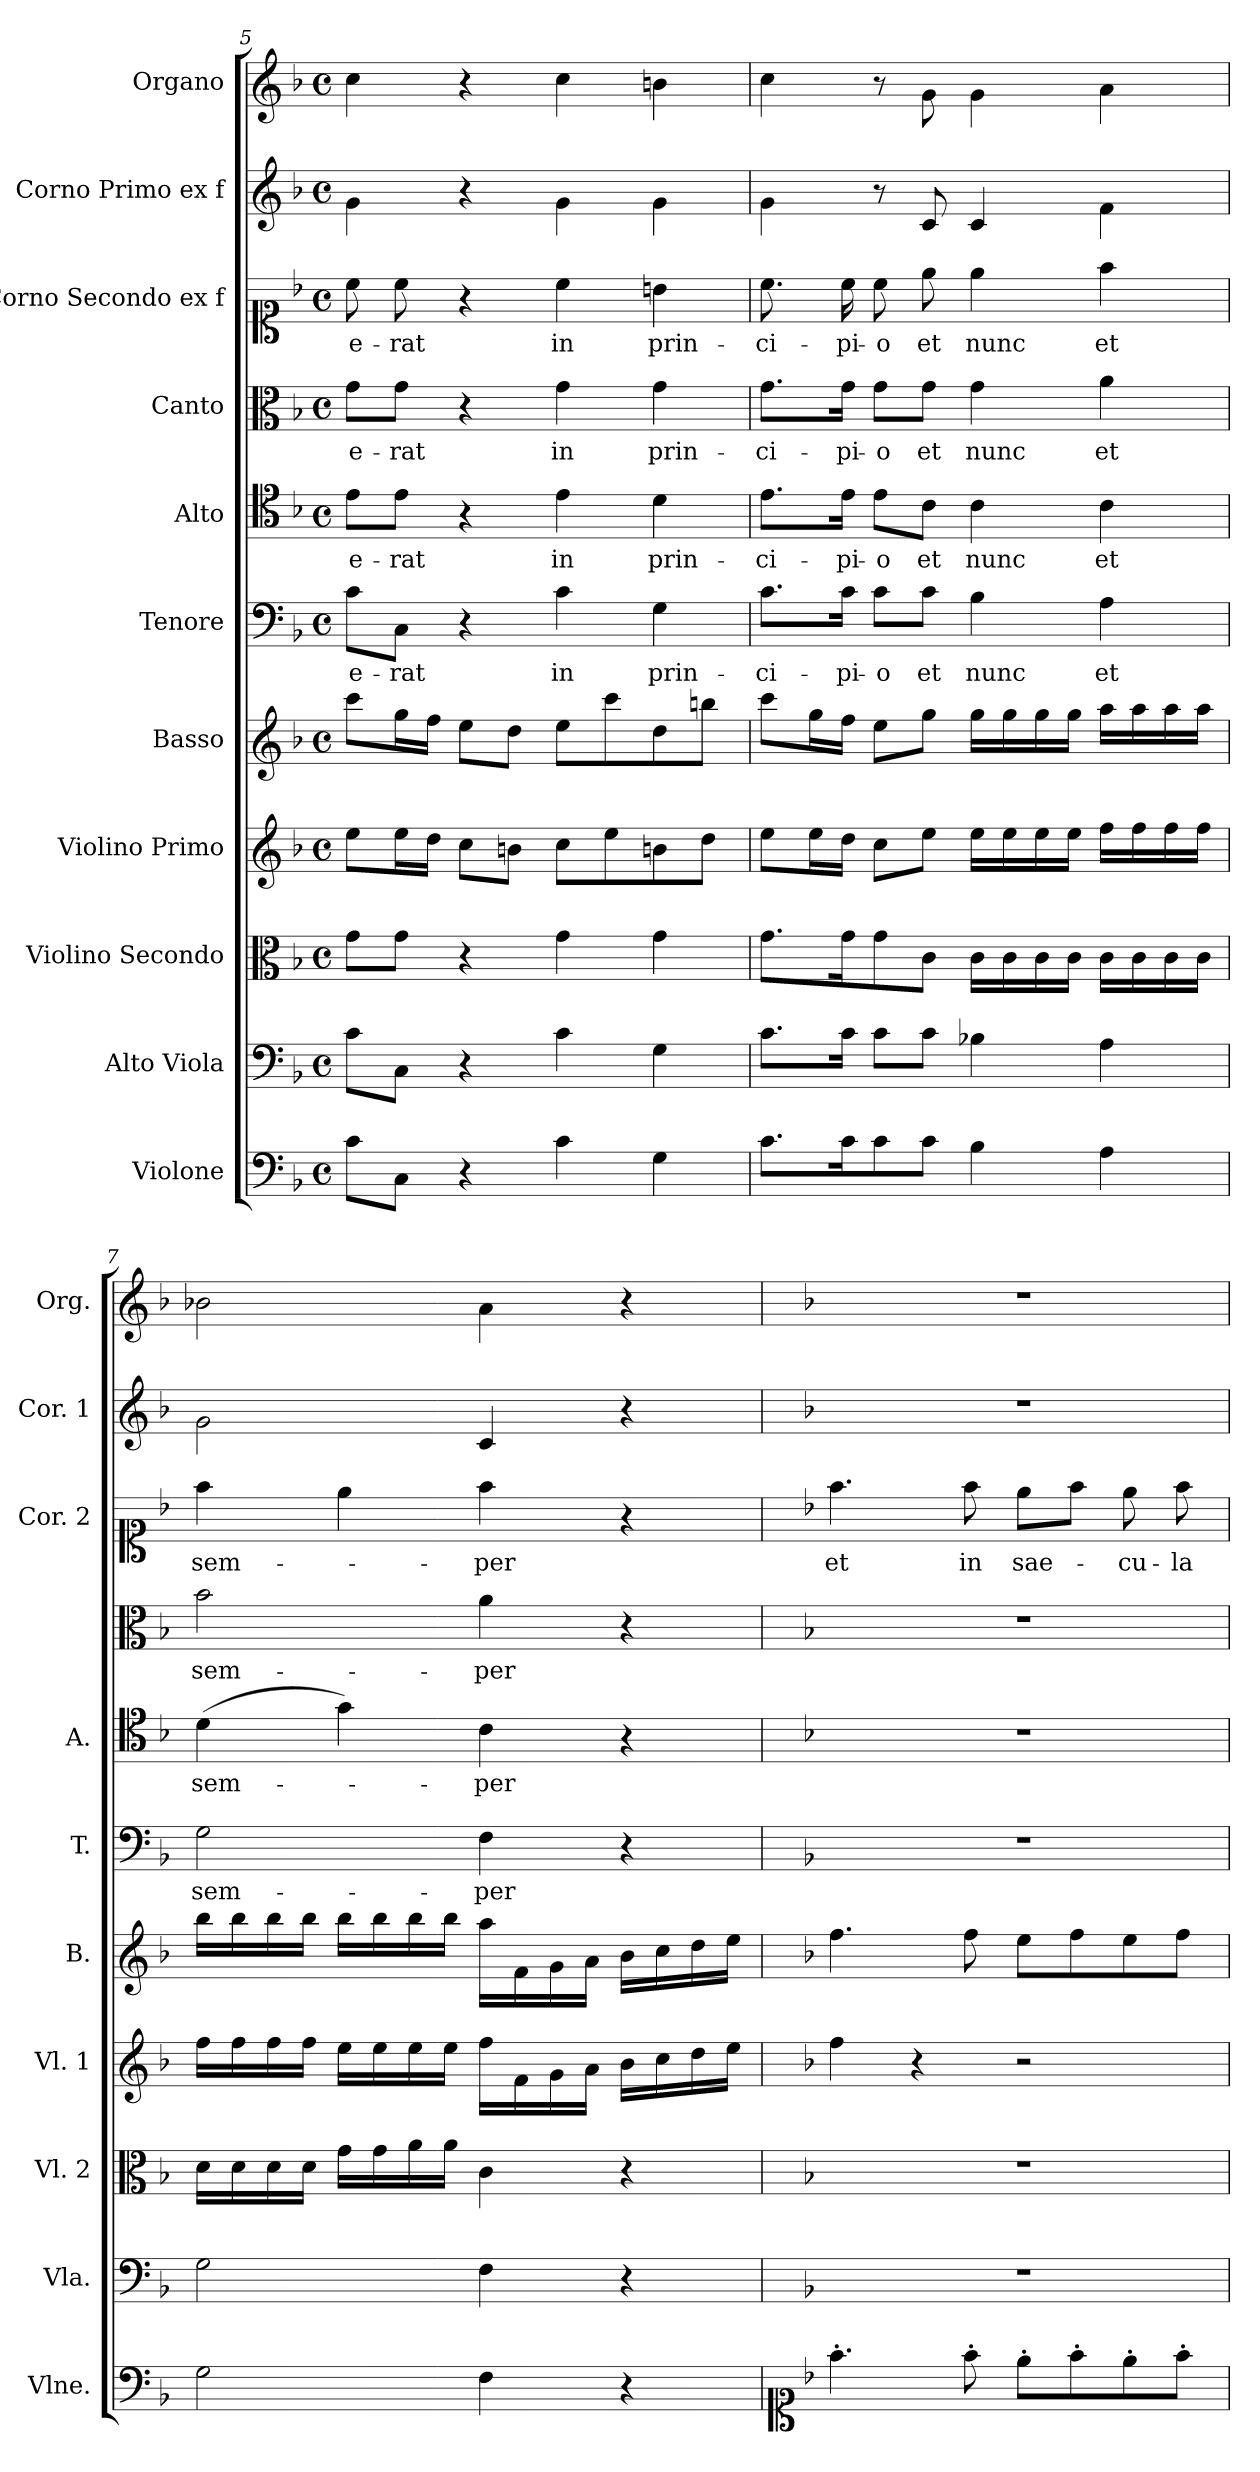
**kern	**kern	**kern	**kern	**kern	**kern	**text	**kern	**text	**kern	**text	**kern	**text	**kern	**kern
*part11	*part10	*part9	*part8	*part7	*part6	*part6	*part5	*part5	*part4	*part4	*part3	*part3	*part2	*part1
*staff11	*staff10	*staff9	*staff8	*staff7	*staff6	*staff6	*staff5	*staff5	*staff4	*staff4	*staff3	*staff3	*staff2	*staff1
*I"Violone	*I"Alto Viola	*I"Violino Secondo	*I"Violino Primo	*I"Basso	*I"Tenore	*	*I"Alto	*	*I"Canto	*	*I"Corno Secondo ex f	*	*I"Corno Primo ex f	*I"Organo
*I'Vlne.	*I'Vla.	*I'Vl. 2	*I'Vl. 1	*I'B.	*I'T.	*	*I'A.	*	*	*	*I'Cor. 2	*	*I'Cor. 1	*I'Org.
*clefF4	*clefF4	*clefC3	*clefG2	*clefG2	*clefF4	*	*clefC4	*	*clefC3	*	*clefC1	*	*clefG2	*clefG2
*	*ITrd7c12	*	*	*	*	*	*	*	*	*	*	*	*ITrd0c7	*ITrd0c7
*k[b-]	*k[b-]	*k[b-]	*k[b-]	*k[b-]	*k[b-]	*	*k[b-]	*	*k[b-]	*	*k[b-]	*	*k[b-]	*k[b-]
*M4/4	*M4/4	*M4/4	*M4/4	*M4/4	*M4/4	*	*M4/4	*	*M4/4	*	*M4/4	*	*M4/4	*M4/4
*met(c)	*met(c)	*met(c)	*met(c)	*met(c)	*met(c)	*	*met(c)	*	*met(c)	*	*met(c)	*	*met(c)	*met(c)
=5	=5	=5	=5	=5	=5	=5	=5	=5	=5	=5	=5	=5	=5	=5
8c\L	8C\L	8g\L	8ee\L	8ccc\L	8c\L	e-	8e\L	e-	8g\L	e-	8cc\	e-	4g\	4cc\
8C\J	8CC\J	8g\J	16ee\L	16gg\L	8C\J	-rat	8e\J	-rat	8g\J	-rat	8cc\	-rat	.	.
.	.	.	16dd\JJ	16ff\JJ	.	.	.	.	.	.	.	.	.	.
4r	4r	4r	8cc\L	8ee\L	4r	.	4r	.	4r	.	4r	.	4r	4r
.	.	.	8bn\J	8dd\J	.	.	.	.	.	.	.	.	.	.
4c\	4C\	4g\	8cc\L	8ee\L	4c\	in	4e\	in	4g\	in	4cc\	in	4g\	4cc\
.	.	.	8ee\	8ccc\	.	.	.	.	.	.	.	.	.	.
4G\	4GG\	4g\	8bn\	8dd\	4G\	prin-	4d\	prin-	4g\	prin-	4bn\	prin-	4g\	4bn\
.	.	.	8dd\J	8bbn\J	.	.	.	.	.	.	.	.	.	.
=6	=6	=6	=6	=6	=6	=6	=6	=6	=6	=6	=6	=6	=6	=6
8.c\L	8.C\L	8.g\L	8ee\L	8ccc\L	8.c\L	-ci-	8.e\L	-ci-	8.g\L	-ci-	8.cc\	-ci-	4g\	4cc\
.	.	.	16ee\L	16gg\L	.	.	.	.	.	.	.	.	.	.
16c\k	16C\Jk	16g\k	16dd\JJ	16ff\JJ	16c\Jk	-pi-	16e\Jk	-pi-	16g\Jk	-pi-	16cc\	-pi-	.	.
8c\	8C\L	8g\	8cc\L	8ee\L	8c\L	-o	8e\L	-o	8g\L	-o	8cc\	-o	8r	8r
8c\J	8C\J	8c\J	8ee\J	8gg\J	8c\J	et	8c\J	et	8g\J	et	8ee\	et	8c/	8g\
4B-\	4BB-X\	16c\LL	16ee\LL	16gg\LL	4B-\	nunc	4c\	nunc	4g\	nunc	4ee\	nunc	4c/	4g\
.	.	16c\	16ee\	16gg\	.	.	.	.	.	.	.	.	.	.
.	.	16c\	16ee\	16gg\	.	.	.	.	.	.	.	.	.	.
.	.	16c\JJ	16ee\JJ	16gg\JJ	.	.	.	.	.	.	.	.	.	.
4A\	4AA\	16c\LL	16ff\LL	16aa\LL	4A\	et	4c\	et	4a\	et	4ff\	et	4f\	4a\
.	.	16c\	16ff\	16aa\	.	.	.	.	.	.	.	.	.	.
.	.	16c\	16ff\	16aa\	.	.	.	.	.	.	.	.	.	.
.	.	16c\JJ	16ff\JJ	16aa\JJ	.	.	.	.	.	.	.	.	.	.
!!LO:PB:g=z
=7	=7	=7	=7	=7	=7	=7	=7	=7	=7	=7	=7	=7	=7	=7
2G\	2GG\	16d\LL	16ff\LL	16bb-\LL	2G\	sem-	(>4d\	sem-	2b-\	sem-	4ff\	sem-	2g\	2b-X\
.	.	16d\	16ff\	16bb-\	.	.	.	.	.	.	.	.	.	.
.	.	16d\	16ff\	16bb-\	.	.	.	.	.	.	.	.	.	.
.	.	16d\JJ	16ff\JJ	16bb-\JJ	.	.	.	.	.	.	.	.	.	.
.	.	16g\LL	16ee\LL	16bb-\LL	.	.	4g\)	.	.	.	4ee\	.	.	.
.	.	16g\	16ee\	16bb-\	.	.	.	.	.	.	.	.	.	.
.	.	16a\	16ee\	16bb-\	.	.	.	.	.	.	.	.	.	.
.	.	16a\JJ	16ee\JJ	16bb-\JJ	.	.	.	.	.	.	.	.	.	.
4F\	4FF\	4c\	16ff\LL	16aa\LL	4F\	-per	4c\	-per	4a\	-per	4ff\	-per	4c/	4a\
.	.	.	16f\	16f\	.	.	.	.	.	.	.	.	.	.
.	.	.	16g\	16g\	.	.	.	.	.	.	.	.	.	.
.	.	.	16a\JJ	16a\JJ	.	.	.	.	.	.	.	.	.	.
4r	4r	4r	16b-\LL	16b-\LL	4r	.	4r	.	4r	.	4r	.	4r	4r
.	.	.	16cc\	16cc\	.	.	.	.	.	.	.	.	.	.
.	.	.	16dd\	16dd\	.	.	.	.	.	.	.	.	.	.
.	.	.	16ee\JJ	16ee\JJ	.	.	.	.	.	.	.	.	.	.
=8	=8	=8	=8	=8	=8	=8	=8	=8	=8	=8	=8	=8	=8	=8
*clefC1	*	*	*	*	*	*	*	*	*	*	*	*	*	*
*k[b-]	*	*	*	*	*	*	*	*	*	*	*	*	*	*
4.ff'\	1r	1r	4ff\	4.ff\	1r	.	1r	.	1r	.	4.ff\	et	1r	1r
.	.	.	4r	.	.	.	.	.	.	.	.	.	.	.
8ff'\	.	.	.	8ff\	.	.	.	.	.	.	8ff\	in	.	.
8ee'\L	.	.	2r	8ee\L	.	.	.	.	.	.	8ee\L	sae-	.	.
8ff'\	.	.	.	8ff\	.	.	.	.	.	.	8ff\J	.	.	.
8ee'\	.	.	.	8ee\	.	.	.	.	.	.	8ee\	-cu-	.	.
8ff'\J	.	.	.	8ff\J	.	.	.	.	.	.	8ff\	-la	.	.
=	=	=	=	=	=	=	=	=	=	=	=	=	=	=
*-	*-	*-	*-	*-	*-	*-	*-	*-	*-	*-	*-	*-	*-	*-
